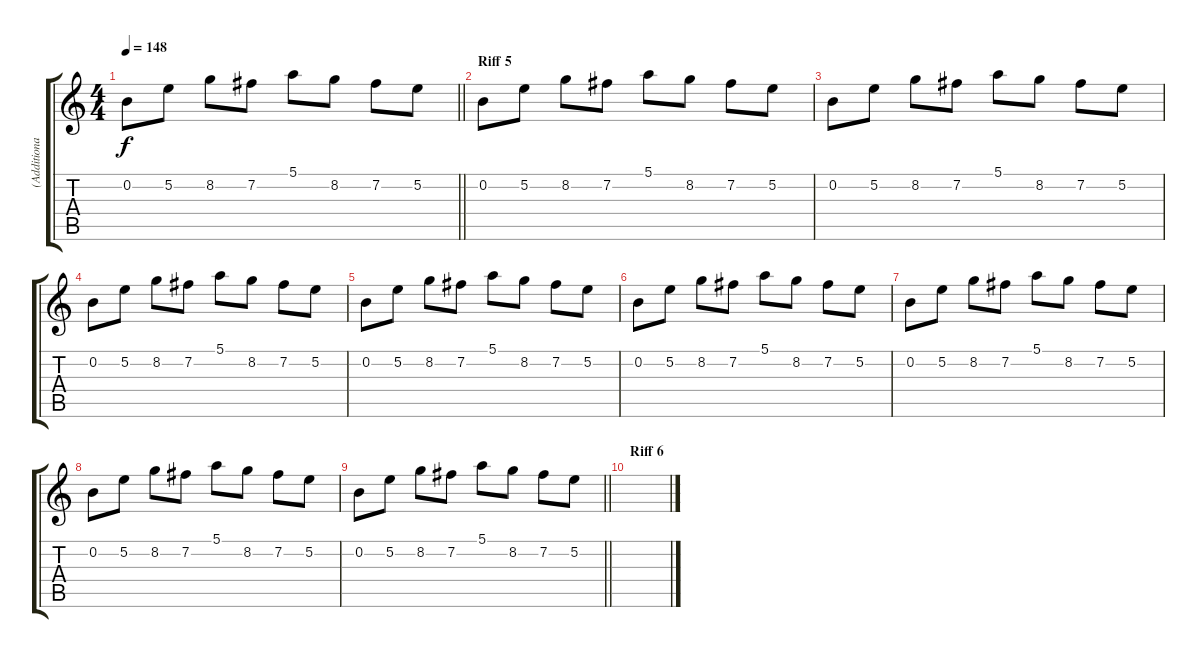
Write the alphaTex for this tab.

\track ("(Additional Guitar)" "(Additiona") {instrument overdrivenguitar}
\staff {score tabs}
\tuning (E4 B3 G3 D3 A2 E2) {hide}
\ts (4 4)
\tempo 148
\clef g2
\barLineRight lightlight
\ks c
0.2.8{dy f} 5.2.8 8.2.8 7.2.8 5.1.8 8.2.8 7.2.8 5.2.8 |
\section ("" "Riff 5")
0.2.8 5.2.8 8.2.8 7.2.8 5.1.8 8.2.8 7.2.8 5.2.8 |
0.2.8 5.2.8 8.2.8 7.2.8 5.1.8 8.2.8 7.2.8 5.2.8 |
0.2.8 5.2.8 8.2.8 7.2.8 5.1.8 8.2.8 7.2.8 5.2.8 |
0.2.8 5.2.8 8.2.8 7.2.8 5.1.8 8.2.8 7.2.8 5.2.8 |
0.2.8 5.2.8 8.2.8 7.2.8 5.1.8 8.2.8 7.2.8 5.2.8 |
0.2.8 5.2.8 8.2.8 7.2.8 5.1.8 8.2.8 7.2.8 5.2.8 |
0.2.8 5.2.8 8.2.8 7.2.8 5.1.8 8.2.8 7.2.8 5.2.8 |
\barLineRight lightlight
0.2.8 5.2.8 8.2.8 7.2.8 5.1.8 8.2.8 7.2.8 5.2.8 |
\section ("" "Riff 6")
